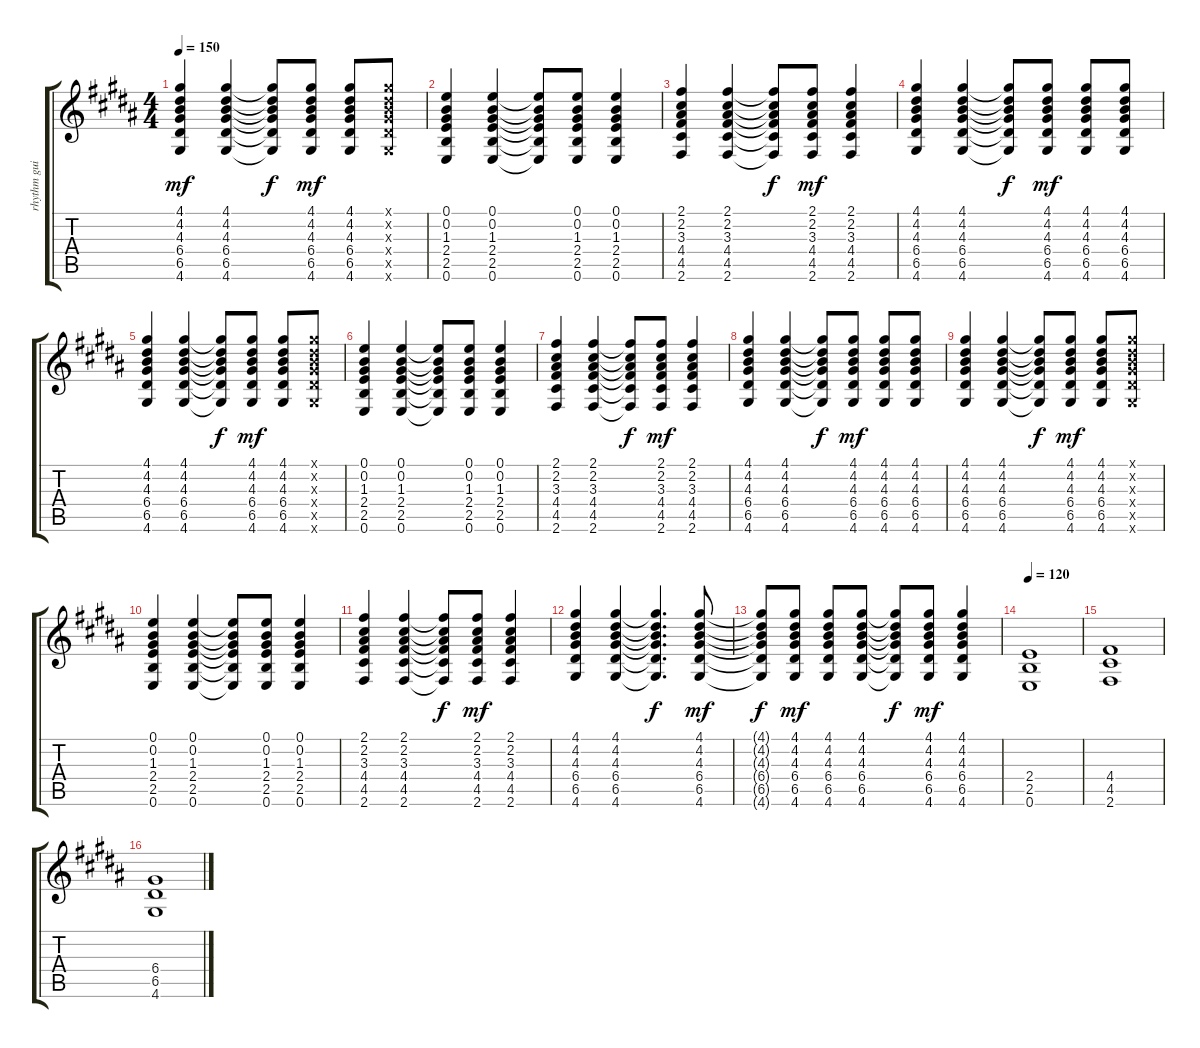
\track ("rhythm guitar" "rhythm gui") {instrument overdrivenguitar}
\staff {score tabs}
\tuning (E4 B3 G3 D3 A2 E2) {hide}
\ts (4 4)
\tempo 150
\clef g2
\ks b
(4.1 4.2 4.3 6.4 6.5 4.6).4{dy mf} (4.1 4.2 4.3 6.4 6.5 4.6).4 (4.1{t} 4.2{t} 4.3{t} 6.4{t} 6.5{t} 4.6{t}).8{dy f} (4.1 4.2 4.3 6.4 6.5 4.6).8{dy mf} (4.1 4.2 4.3 6.4 6.5 4.6).8 (4.1{x} 4.2{x} 4.3{x} 6.4{x} 6.5{x} 4.6{x}).8 |
(0.1 0.2 1.3 2.4 2.5 0.6).4 (0.1 0.2 1.3 2.4 2.5 0.6).4 (0.1{t} 0.2{t} 1.3{t} 2.4{t} 2.5{t} 0.6{t}).8 (0.1 0.2 1.3 2.4 2.5 0.6).8 (0.1 0.2 1.3 2.4 2.5 0.6).4 |
(2.1 2.2 3.3 4.4 4.5 2.6).4 (2.1 2.2 3.3 4.4 4.5 2.6).4 (2.1{t} 2.2{t} 3.3{t} 4.4{t} 4.5{t} 2.6{t}).8{dy f} (2.1 2.2 3.3 4.4 4.5 2.6).8{dy mf} (2.1 2.2 3.3 4.4 4.5 2.6).4 |
(4.1 4.2 4.3 6.4 6.5 4.6).4 (4.1 4.2 4.3 6.4 6.5 4.6).4 (4.1{t} 4.2{t} 4.3{t} 6.4{t} 6.5{t} 4.6{t}).8{dy f} (4.1 4.2 4.3 6.4 6.5 4.6).8{dy mf} (4.1 4.2 4.3 6.4 6.5 4.6).8 (4.1 4.2 4.3 6.4 6.5 4.6).8 |
(4.1 4.2 4.3 6.4 6.5 4.6).4 (4.1 4.2 4.3 6.4 6.5 4.6).4 (4.1{t} 4.2{t} 4.3{t} 6.4{t} 6.5{t} 4.6{t}).8{dy f} (4.1 4.2 4.3 6.4 6.5 4.6).8{dy mf} (4.1 4.2 4.3 6.4 6.5 4.6).8 (4.1{x} 4.2{x} 4.3{x} 6.4{x} 6.5{x} 4.6{x}).8 |
(0.1 0.2 1.3 2.4 2.5 0.6).4 (0.1 0.2 1.3 2.4 2.5 0.6).4 (0.1{t} 0.2{t} 1.3{t} 2.4{t} 2.5{t} 0.6{t}).8 (0.1 0.2 1.3 2.4 2.5 0.6).8 (0.1 0.2 1.3 2.4 2.5 0.6).4 |
(2.1 2.2 3.3 4.4 4.5 2.6).4 (2.1 2.2 3.3 4.4 4.5 2.6).4 (2.1{t} 2.2{t} 3.3{t} 4.4{t} 4.5{t} 2.6{t}).8{dy f} (2.1 2.2 3.3 4.4 4.5 2.6).8{dy mf} (2.1 2.2 3.3 4.4 4.5 2.6).4 |
(4.1 4.2 4.3 6.4 6.5 4.6).4 (4.1 4.2 4.3 6.4 6.5 4.6).4 (4.1{t} 4.2{t} 4.3{t} 6.4{t} 6.5{t} 4.6{t}).8{dy f} (4.1 4.2 4.3 6.4 6.5 4.6).8{dy mf} (4.1 4.2 4.3 6.4 6.5 4.6).8 (4.1 4.2 4.3 6.4 6.5 4.6).8 |
(4.1 4.2 4.3 6.4 6.5 4.6).4 (4.1 4.2 4.3 6.4 6.5 4.6).4 (4.1{t} 4.2{t} 4.3{t} 6.4{t} 6.5{t} 4.6{t}).8{dy f} (4.1 4.2 4.3 6.4 6.5 4.6).8{dy mf} (4.1 4.2 4.3 6.4 6.5 4.6).8 (4.1{x} 4.2{x} 4.3{x} 6.4{x} 6.5{x} 4.6{x}).8 |
(0.1 0.2 1.3 2.4 2.5 0.6).4 (0.1 0.2 1.3 2.4 2.5 0.6).4 (0.1{t} 0.2{t} 1.3{t} 2.4{t} 2.5{t} 0.6{t}).8 (0.1 0.2 1.3 2.4 2.5 0.6).8 (0.1 0.2 1.3 2.4 2.5 0.6).4 |
(2.1 2.2 3.3 4.4 4.5 2.6).4 (2.1 2.2 3.3 4.4 4.5 2.6).4 (2.1{t} 2.2{t} 3.3{t} 4.4{t} 4.5{t} 2.6{t}).8{dy f} (2.1 2.2 3.3 4.4 4.5 2.6).8{dy mf} (2.1 2.2 3.3 4.4 4.5 2.6).4 |
(4.1 4.2 4.3 6.4 6.5 4.6).4 (4.1 4.2 4.3 6.4 6.5 4.6).4 (4.1{t} 4.2{t} 4.3{t} 6.4{t} 6.5{t} 4.6{t}).4{d dy f} (4.1 4.2 4.3 6.4 6.5 4.6).8{dy mf} |
(4.1{t} 4.2{t} 4.3{t} 6.4{t} 6.5{t} 4.6{t}).8{dy f} (4.1 4.2 4.3 6.4 6.5 4.6).8{dy mf} (4.1 4.2 4.3 6.4 6.5 4.6).8 (4.1 4.2 4.3 6.4 6.5 4.6).8 (4.1{t} 4.2{t} 4.3{t} 6.4{t} 6.5{t} 4.6{t}).8{dy f} (4.1 4.2 4.3 6.4 6.5 4.6).8{dy mf} (4.1 4.2 4.3 6.4 6.5 4.6).4 |
\tempo 120
(2.4 2.5 0.6).1 |
(4.4 4.5 2.6).1 |
(6.4 6.5 4.6).1
